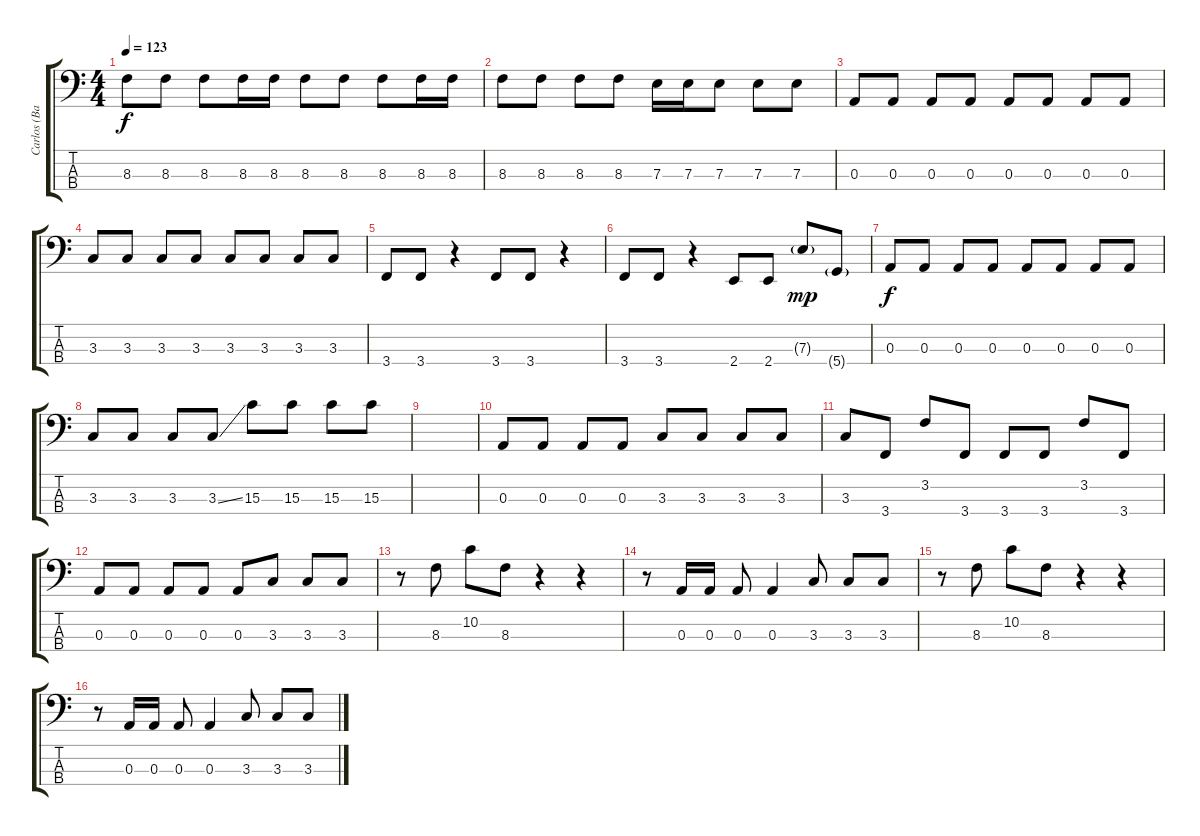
\track ("Carlos (Bass)" "Carlos (Ba") {instrument fretlessbass}
\staff {score tabs}
\tuning (G2 D2 A1 D1) {hide}
\ts (4 4)
\tempo 123
\clef f4
\ks c
8.3.8{dy f} 8.3.8 8.3.8 8.3.16 8.3.16 8.3.8 8.3.8 8.3.8 8.3.16 8.3.16 |
8.3.8 8.3.8 8.3.8 8.3.8 7.3.16 7.3.16 7.3.8 7.3.8 7.3.8 |
0.3.8 0.3.8 0.3.8 0.3.8 0.3.8 0.3.8 0.3.8 0.3.8 |
3.3.8 3.3.8 3.3.8 3.3.8 3.3.8 3.3.8 3.3.8 3.3.8 |
3.4.8 3.4.8 r.4 3.4.8 3.4.8 r.4 |
3.4.8 3.4.8 r.4 2.4.8 2.4.8 7.3{g}.8{dy mp} 5.4{g}.8 |
0.3.8{dy f} 0.3.8 0.3.8 0.3.8 0.3.8 0.3.8 0.3.8 0.3.8 |
3.3.8 3.3.8 3.3.8 3.3{ss}.8 15.3.8 15.3.8 15.3.8 15.3.8 |
|
0.3.8 0.3.8 0.3.8 0.3.8 3.3.8 3.3.8 3.3.8 3.3.8 |
3.3.8 3.4.8 3.2.8 3.4.8 3.4.8 3.4.8 3.2.8 3.4.8 |
0.3.8 0.3.8 0.3.8 0.3.8 0.3.8 3.3.8 3.3.8 3.3.8 |
r.8 8.3.8 10.2.8 8.3.8 r.4 r.4 |
r.8 0.3.16 0.3.16 0.3.8 0.3.4 3.3.8 3.3.8 3.3.8 |
r.8 8.3.8 10.2.8 8.3.8 r.4 r.4 |
r.8 0.3.16 0.3.16 0.3.8 0.3.4 3.3.8 3.3.8 3.3.8
